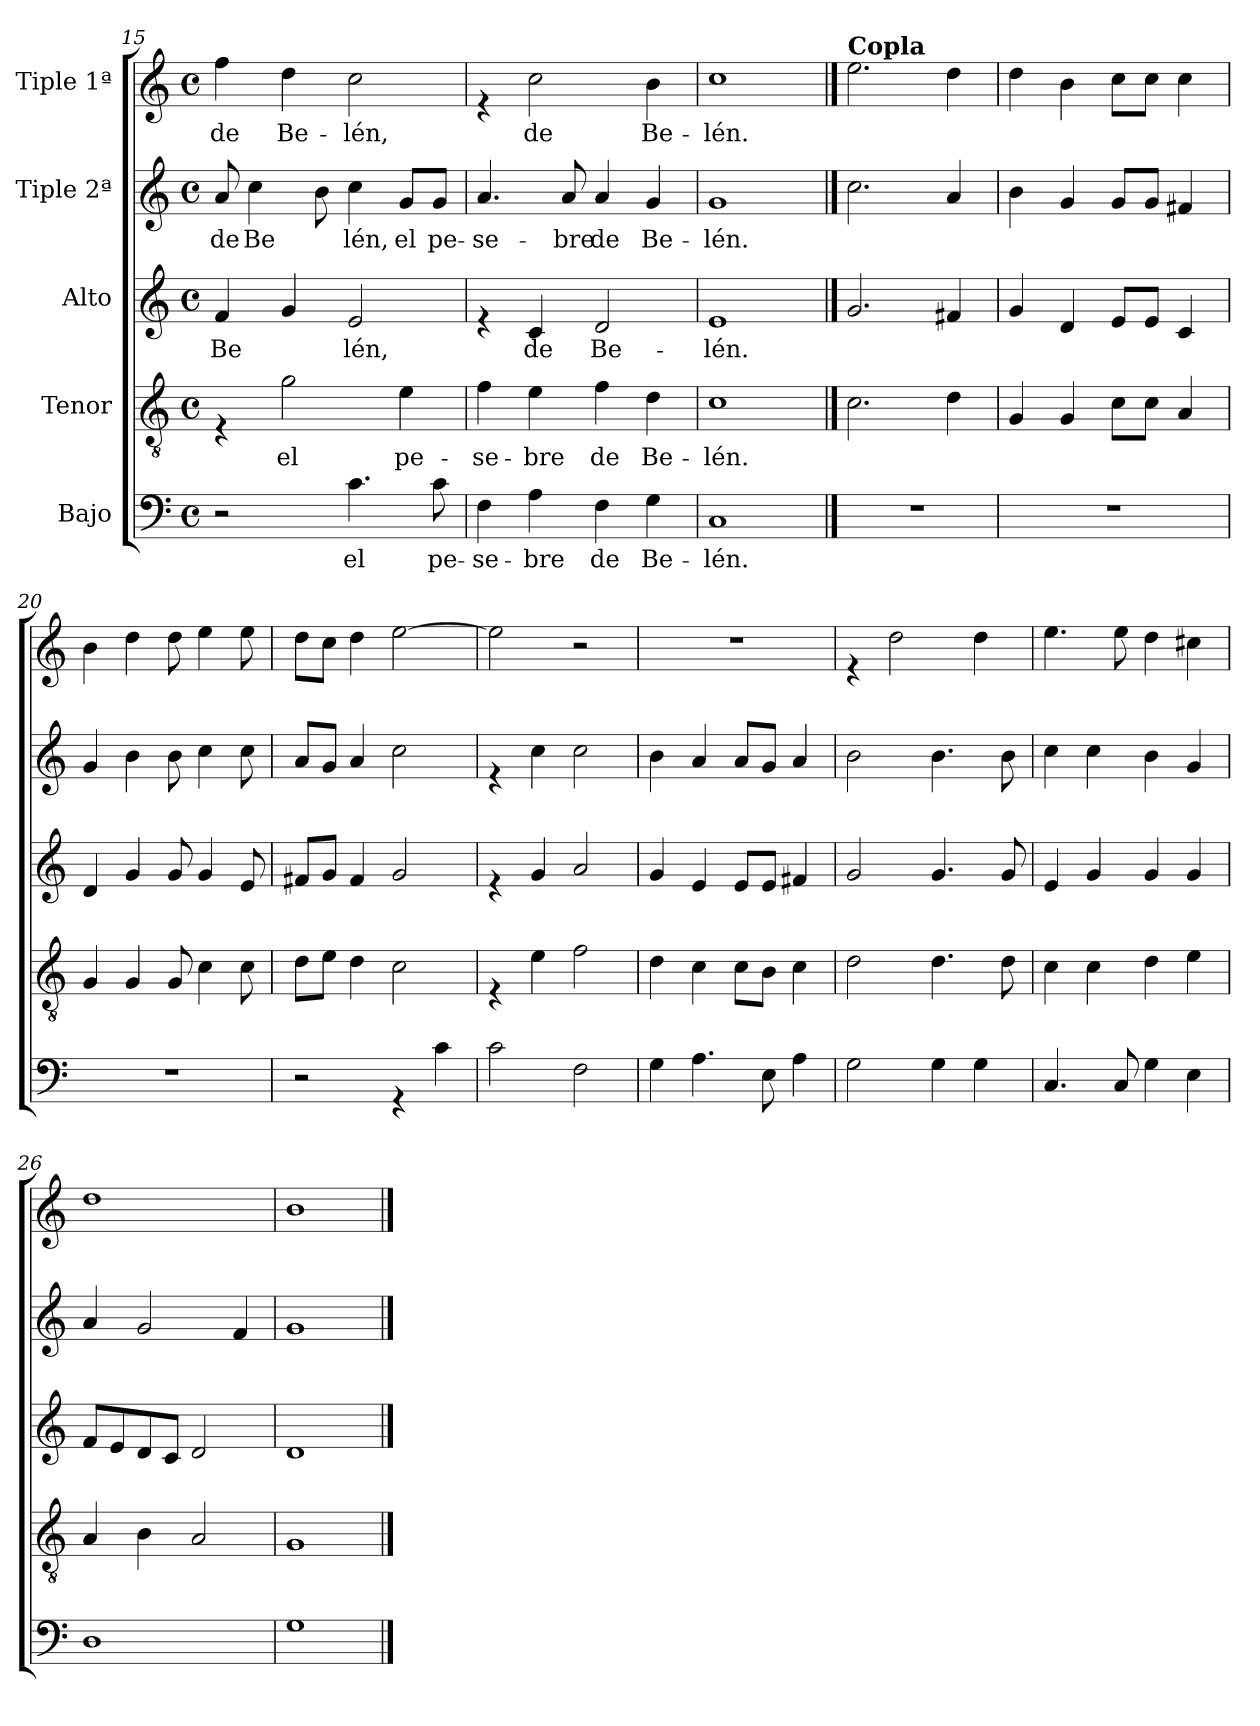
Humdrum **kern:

**kern	**text	**kern	**text	**kern	**text	**kern	**text	**kern	**text
*part5	*part5	*part4	*part4	*part3	*part3	*part2	*part2	*part1	*part1
*staff5	*staff5	*staff4	*staff4	*staff3	*staff3	*staff2	*staff2	*staff1	*staff1
*I"Bajo	*	*I"Tenor	*	*I"Alto	*	*I"Tiple 2ª	*	*I"Tiple 1ª	*
!!LO:PB:g=z
*clefF4	*	*clefGv2	*	*clefG2	*	*clefG2	*	*clefG2	*
*k[]	*	*k[]	*	*k[]	*	*k[]	*	*k[]	*
*C:	*	*C:	*	*C:	*	*C:	*	*C:	*
*M4/4	*	*M4/4	*	*M4/4	*	*M4/4	*	*M4/4	*
*met(c)	*	*met(c)	*	*met(c)	*	*met(c)	*	*met(c)	*
=15	=15	=15	=15	=15	=15	=15	=15	=15	=15
!	!	!	!	!	!LO:LY:b	!	!LO:LY:b	!	!LO:LY:b
2r	.	4rE	.	4f/	Be	8a/	de	4ff\	de
!	!	!	!	!	!	!	!LO:LY:b	!	!
.	.	.	.	.	.	4cc\	Be	.	.
!	!	!	!LO:LY:b	!	!	!	!	!	!LO:LY:b
.	.	2g\	el	4g/	.	.	.	4dd\	Be-
.	.	.	.	.	.	8b\	.	.	.
!	!LO:LY:b	!	!	!	!LO:LY:b	!	!LO:LY:b	!	!LO:LY:b
4.c\	el	.	.	2e/	lén,	4cc\	lén,	2cc\	-lén,
!	!	!	!LO:LY:b	!	!	!	!LO:LY:b	!	!
.	.	4e\	pe-	.	.	8g/L	el	.	.
!	!LO:LY:b	!	!	!	!	!	!LO:LY:b	!	!
8c\	pe-	.	.	.	.	8g/J	pe-	.	.
=16	=16	=16	=16	=16	=16	=16	=16	=16	=16
!	!LO:LY:b	!	!LO:LY:b	!	!	!	!LO:LY:b	!	!
4F\	-se-	4f\	-se-	4re	.	4.a/	-se-	4re	.
!	!LO:LY:b	!	!LO:LY:b	!	!LO:LY:b	!	!	!	!LO:LY:b
4A\	-bre	4e\	-bre	4c/	de	.	.	2cc\	de
!	!	!	!	!	!	!	!LO:LY:b	!	!
.	.	.	.	.	.	8a/	-bre	.	.
!	!LO:LY:b	!	!LO:LY:b	!	!LO:LY:b	!	!LO:LY:b	!	!
4F\	de	4f\	de	2d/	Be-	4a/	de	.	.
!	!LO:LY:b	!	!LO:LY:b	!	!	!	!LO:LY:b	!	!LO:LY:b
4G\	Be-	4d\	Be-	.	.	4g/	Be-	4b\	Be-
=17	=17	=17	=17	=17	=17	=17	=17	=17	=17
!	!LO:LY:b	!	!LO:LY:b	!	!LO:LY:b	!	!LO:LY:b	!	!LO:LY:b
1C	-lén.	1c	-lén.	1e	-lén.	1g	-lén.	1cc	-lén.
==18	==18	==18	==18	==18	==18	==18	==18	==18	==18
!	!	!	!	!	!	!	!	!LO:TX:a:B:t=Copla	!
1r	.	2.c\	.	2.g/	.	2.cc\	.	2.ee\	.
.	.	4d\	.	4f#X/	.	4a/	.	4dd\	.
=19	=19	=19	=19	=19	=19	=19	=19	=19	=19
1r	.	4G/	.	4g/	.	4b\	.	4dd\	.
.	.	4G/	.	4d/	.	4g/	.	4b\	.
.	.	8c\L	.	8e/L	.	8g/L	.	8cc\L	.
.	.	8c\J	.	8e/J	.	8g/J	.	8cc\J	.
.	.	4A/	.	4c/	.	4f#X/	.	4cc\	.
!!LO:LB:g=z
=20	=20	=20	=20	=20	=20	=20	=20	=20	=20
1r	.	4G/	.	4d/	.	4g/	.	4b\	.
.	.	4G/	.	4g/	.	4b\	.	4dd\	.
.	.	8G/	.	8g/	.	8b\	.	8dd\	.
.	.	4c\	.	4g/	.	4cc\	.	4ee\	.
.	.	8c\	.	8e/	.	8cc\	.	8ee\	.
=21	=21	=21	=21	=21	=21	=21	=21	=21	=21
2r	.	8d\L	.	8f#X/L	.	8a/L	.	8dd\L	.
.	.	8e\J	.	8g/J	.	8g/J	.	8cc\J	.
.	.	4d\	.	4f#/	.	4a/	.	4dd\	.
4rGG	.	2c\	.	2g/	.	2cc\	.	[>2ee\	.
4c\	.	.	.	.	.	.	.	.	.
=22	=22	=22	=22	=22	=22	=22	=22	=22	=22
2c\	.	4rE	.	4re	.	4re	.	2ee\]	.
.	.	4e\	.	4g/	.	4cc\	.	.	.
2F\	.	2f\	.	2a/	.	2cc\	.	2r	.
=23	=23	=23	=23	=23	=23	=23	=23	=23	=23
4G\	.	4d\	.	4g/	.	4b\	.	1r	.
4.A\	.	4c\	.	4e/	.	4a/	.	.	.
.	.	8c\L	.	8e/L	.	8a/L	.	.	.
8E\	.	8B\J	.	8e/J	.	8g/J	.	.	.
4A\	.	4c\	.	4f#X/	.	4a/	.	.	.
!!LO:LB:g=z
=24	=24	=24	=24	=24	=24	=24	=24	=24	=24
2G\	.	2d\	.	2g/	.	2b\	.	4re	.
.	.	.	.	.	.	.	.	2dd\	.
4G\	.	4.d\	.	4.g/	.	4.b\	.	.	.
4G\	.	.	.	.	.	.	.	4dd\	.
.	.	8d\	.	8g/	.	8b\	.	.	.
=25	=25	=25	=25	=25	=25	=25	=25	=25	=25
4.C/	.	4c\	.	4e/	.	4cc\	.	4.ee\	.
.	.	4c\	.	4g/	.	4cc\	.	.	.
8C/	.	.	.	.	.	.	.	8ee\	.
4G\	.	4d\	.	4g/	.	4b\	.	4dd\	.
4E\	.	4e\	.	4g/	.	4g/	.	4cc#X\	.
=26	=26	=26	=26	=26	=26	=26	=26	=26	=26
1D	.	4A/	.	8f/L	.	4a/	.	1dd	.
.	.	.	.	8e/	.	.	.	.	.
.	.	4B\	.	8d/	.	2g/	.	.	.
.	.	.	.	8c/J	.	.	.	.	.
.	.	2A/	.	2d/	.	.	.	.	.
.	.	.	.	.	.	4f/	.	.	.
=27	=27	=27	=27	=27	=27	=27	=27	=27	=27
1G	.	1G	.	1d	.	1g	.	1b	.
==	==	==	==	==	==	==	==	==	==
*-	*-	*-	*-	*-	*-	*-	*-	*-	*-
